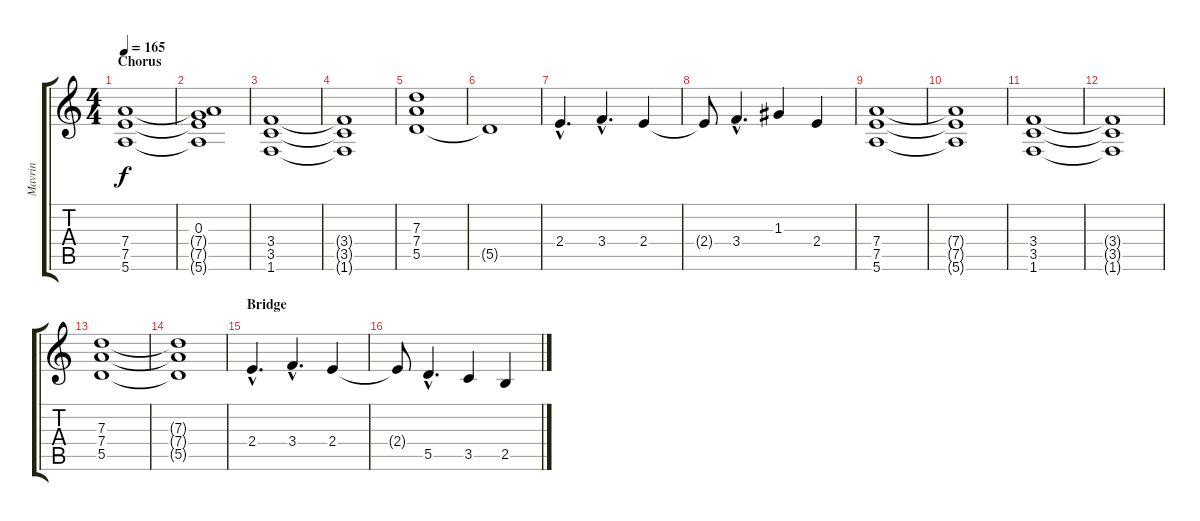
\track ("Mavrin" "Mavrin") {instrument distortionguitar}
\staff {score tabs}
\tuning (E4 B3 G3 D3 A2 E2) {hide}
\ts (4 4)
\section ("" "Chorus")
\tempo 165
\clef g2
\ks c
(7.4 7.5 5.6).1{dy f volume 13 balance 10} |
(0.3 7.4{t} 7.5{t} 5.6{t}).1 |
(3.4 3.5 1.6).1 |
(3.4{t} 3.5{t} 1.6{t}).1 |
(7.3 7.4 5.5).1 |
5.5{t}.1 |
2.4{hac}.4{d} 3.4{hac}.4{d} 2.4.4 |
2.4{t}.8 3.4{hac}.4{d} 1.3.4 2.4.4 |
(7.4 7.5 5.6).1 |
(7.4{t} 7.5{t} 5.6{t}).1 |
(3.4 3.5 1.6).1 |
(3.4{t} 3.5{t} 1.6{t}).1 |
(7.3 7.4 5.5).1 |
(7.3{t} 7.4{t} 5.5{t}).1 |
\section ("" "Bridge")
2.4{hac}.4{d} 3.4{hac}.4{d} 2.4.4 |
2.4{t}.8 5.5{hac}.4{d} 3.5.4 2.5.4
